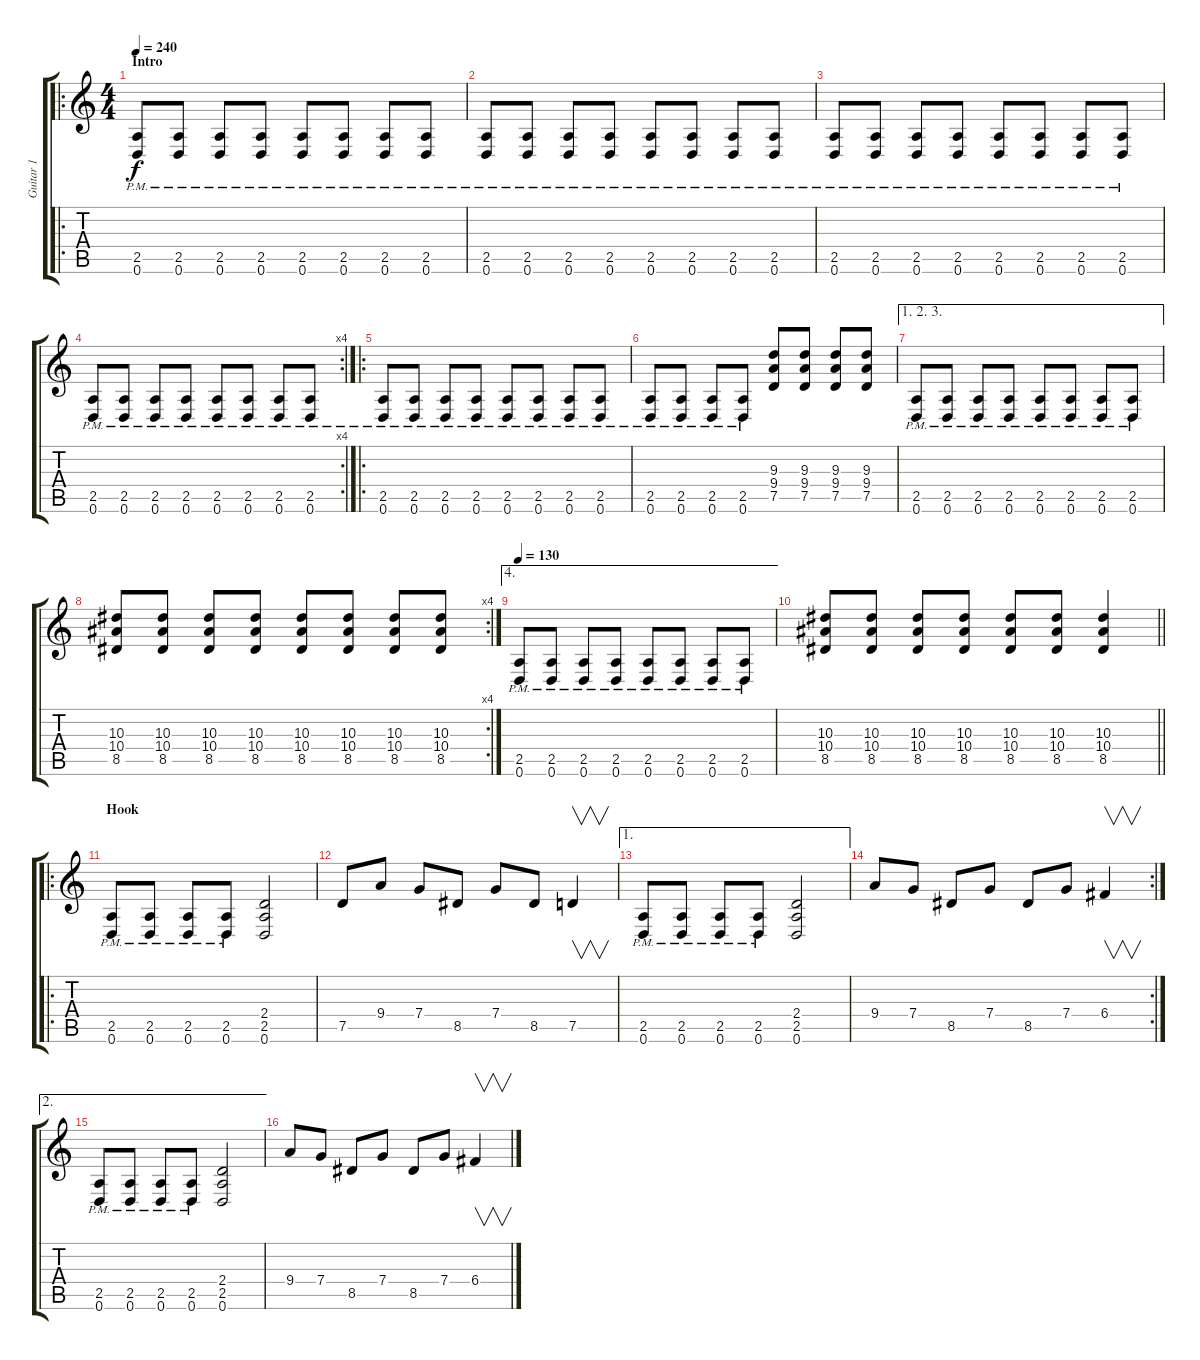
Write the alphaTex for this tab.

\track ("Guitar 1" "Guitar 1") {instrument distortionguitar}
\staff {score tabs}
\tuning (D4 A3 F3 C3 G2 D2) {hide}
\ro
\ts (4 4)
\section ("" "Intro")
\tempo 240
\clef g2
\ks c
(2.5{pm} 0.6{pm}).8{dy f instrument distortionguitar} (2.5{pm} 0.6{pm}).8 (2.5{pm} 0.6{pm}).8 (2.5{pm} 0.6{pm}).8 (2.5{pm} 0.6{pm}).8 (2.5{pm} 0.6{pm}).8 (2.5{pm} 0.6{pm}).8 (2.5{pm} 0.6{pm}).8 |
(2.5{pm} 0.6{pm}).8 (2.5{pm} 0.6{pm}).8 (2.5{pm} 0.6{pm}).8 (2.5{pm} 0.6{pm}).8 (2.5{pm} 0.6{pm}).8 (2.5{pm} 0.6{pm}).8 (2.5{pm} 0.6{pm}).8 (2.5{pm} 0.6{pm}).8 |
(2.5{pm} 0.6{pm}).8 (2.5{pm} 0.6{pm}).8 (2.5{pm} 0.6{pm}).8 (2.5{pm} 0.6{pm}).8 (2.5{pm} 0.6{pm}).8 (2.5{pm} 0.6{pm}).8 (2.5{pm} 0.6{pm}).8 (2.5{pm} 0.6{pm}).8 |
\rc 4
(2.5{pm} 0.6{pm}).8 (2.5{pm} 0.6{pm}).8 (2.5{pm} 0.6{pm}).8 (2.5{pm} 0.6{pm}).8 (2.5{pm} 0.6{pm}).8 (2.5{pm} 0.6{pm}).8 (2.5{pm} 0.6{pm}).8 (2.5{pm} 0.6{pm}).8 |
\ro
(2.5{pm} 0.6{pm}).8 (2.5{pm} 0.6{pm}).8 (2.5{pm} 0.6{pm}).8 (2.5{pm} 0.6{pm}).8 (2.5{pm} 0.6{pm}).8 (2.5{pm} 0.6{pm}).8 (2.5{pm} 0.6{pm}).8 (2.5{pm} 0.6{pm}).8 |
(2.5{pm} 0.6{pm}).8 (2.5{pm} 0.6{pm}).8 (2.5{pm} 0.6{pm}).8 (2.5{pm} 0.6{pm}).8 (9.3 9.4 7.5).8 (9.3 9.4 7.5).8 (9.3 9.4 7.5).8 (9.3 9.4 7.5).8 |
\ae (1 2 3)
(2.5{pm} 0.6{pm}).8 (2.5{pm} 0.6{pm}).8 (2.5{pm} 0.6{pm}).8 (2.5{pm} 0.6{pm}).8 (2.5{pm} 0.6{pm}).8 (2.5{pm} 0.6{pm}).8 (2.5{pm} 0.6{pm}).8 (2.5{pm} 0.6{pm}).8 |
\rc 4
(10.3 10.4 8.5).8 (10.3 10.4 8.5).8 (10.3 10.4 8.5).8 (10.3 10.4 8.5).8 (10.3 10.4 8.5).8 (10.3 10.4 8.5).8 (10.3 10.4 8.5).8 (10.3 10.4 8.5).8 |
\ae 4
\tempo 130
(2.5{pm} 0.6{pm}).8 (2.5{pm} 0.6{pm}).8 (2.5{pm} 0.6{pm}).8 (2.5{pm} 0.6{pm}).8 (2.5{pm} 0.6{pm}).8 (2.5{pm} 0.6{pm}).8 (2.5{pm} 0.6{pm}).8 (2.5{pm} 0.6{pm}).8 |
\barLineRight lightlight
(10.3 10.4 8.5).8 (10.3 10.4 8.5).8 (10.3 10.4 8.5).8 (10.3 10.4 8.5).8 (10.3 10.4 8.5).8 (10.3 10.4 8.5).8 (10.3 10.4 8.5).4 |
\ro
\section ("" "Hook")
(2.5{pm} 0.6{pm}).8 (2.5{pm} 0.6{pm}).8 (2.5{pm} 0.6{pm}).8 (2.5{pm} 0.6{pm}).8 (2.4 2.5 0.6).2 |
7.5.8 9.4.8 7.4.8 8.5.8 7.4.8 8.5.8 7.5.4{v} |
\ae 1
(2.5{pm} 0.6{pm}).8 (2.5{pm} 0.6{pm}).8 (2.5{pm} 0.6{pm}).8 (2.5{pm} 0.6{pm}).8 (2.4 2.5 0.6).2 |
\rc 2
9.4.8 7.4.8 8.5.8 7.4.8 8.5.8 7.4.8 6.4.4{v} |
\ae 2
(2.5{pm} 0.6{pm}).8 (2.5{pm} 0.6{pm}).8 (2.5{pm} 0.6{pm}).8 (2.5{pm} 0.6{pm}).8 (2.4 2.5 0.6).2 |
9.4.8 7.4.8 8.5.8 7.4.8 8.5.8 7.4.8 6.4.4{v}
